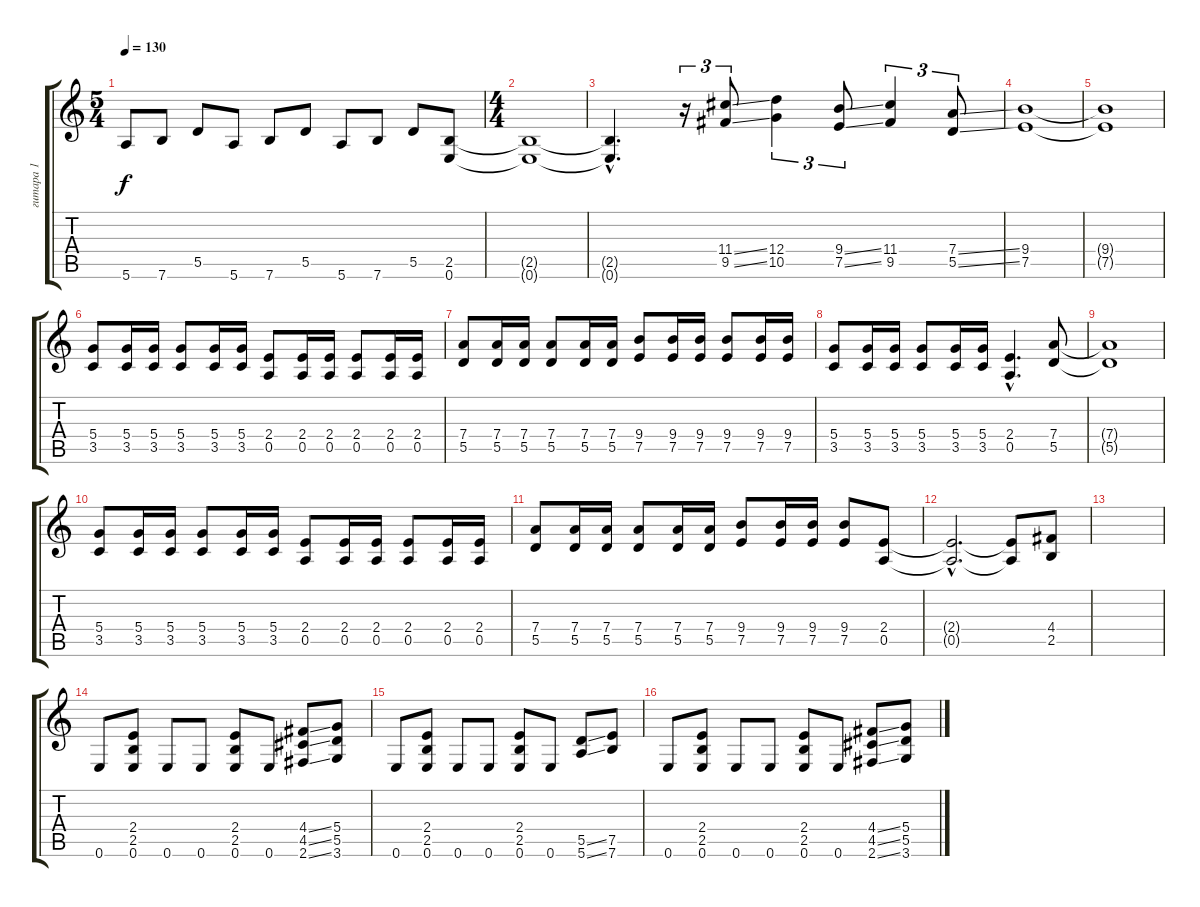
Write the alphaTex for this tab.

\track ("гитара 1" "гитара 1") {instrument distortionguitar}
\staff {score tabs}
\tuning (E4 B3 G3 D3 A2 E2) {hide}
\ts (5 4)
\tempo 130
\clef g2
\ks c
5.6.8{dy f} 7.6.8 5.5.8 5.6.8 7.6.8 5.5.8 5.6.8 7.6.8 5.5.8 (2.5 0.6).8 |
\ts (4 4)
(2.5{t} 0.6{t}).1 |
(2.5{hac t} 0.6{hac t}).4{d} r.16{tu (3 2)} (11.4{ss} 9.5{ss}).8{tu (3 2)} (12.4 10.5).4{tu (3 2)} (9.4{ss} 7.5{ss}).8{tu (3 2)} (11.4 9.5).4{tu (3 2)} (7.4{ss} 5.5{ss}).8{tu (3 2)} |
(9.4 7.5).1 |
(9.4{t} 7.5{t}).1 |
(5.4 3.5).8{volume 13 balance 14} (5.4 3.5).16 (5.4 3.5).16 (5.4 3.5).8 (5.4 3.5).16 (5.4 3.5).16 (2.4 0.5).8 (2.4 0.5).16 (2.4 0.5).16 (2.4 0.5).8 (2.4 0.5).16 (2.4 0.5).16 |
(7.4 5.5).8 (7.4 5.5).16 (7.4 5.5).16 (7.4 5.5).8 (7.4 5.5).16 (7.4 5.5).16 (9.4 7.5).8 (9.4 7.5).16 (9.4 7.5).16 (9.4 7.5).8 (9.4 7.5).16 (9.4 7.5).16 |
(5.4 3.5).8 (5.4 3.5).16 (5.4 3.5).16 (5.4 3.5).8 (5.4 3.5).16 (5.4 3.5).16 (2.4{hac} 0.5{hac}).4{d} (7.4 5.5).8 |
(7.4{t} 5.5{t}).1 |
(5.4 3.5).8 (5.4 3.5).16 (5.4 3.5).16 (5.4 3.5).8 (5.4 3.5).16 (5.4 3.5).16 (2.4 0.5).8 (2.4 0.5).16 (2.4 0.5).16 (2.4 0.5).8 (2.4 0.5).16 (2.4 0.5).16 |
(7.4 5.5).8 (7.4 5.5).16 (7.4 5.5).16 (7.4 5.5).8 (7.4 5.5).16 (7.4 5.5).16 (9.4 7.5).8 (9.4 7.5).16 (9.4 7.5).16 (9.4 7.5).8 (2.4 0.5).8 |
(2.4{hac t} 0.5{hac t}).2{d} (2.4{t} 0.5{t}).8 (4.4 2.5).8 |
|
0.6.8 (2.4 2.5 0.6).8 0.6.8 0.6.8 (2.4 2.5 0.6).8 0.6.8 (4.4{ss} 4.5{ss} 2.6{ss}).8 (5.4 5.5 3.6).8 |
0.6.8 (2.4 2.5 0.6).8 0.6.8 0.6.8 (2.4 2.5 0.6).8 0.6.8 (5.5{ss} 5.6{ss}).8 (7.5 7.6).8 |
0.6.8 (2.4 2.5 0.6).8 0.6.8 0.6.8 (2.4 2.5 0.6).8 0.6.8 (4.4{ss} 4.5{ss} 2.6{ss}).8 (5.4 5.5 3.6).8
